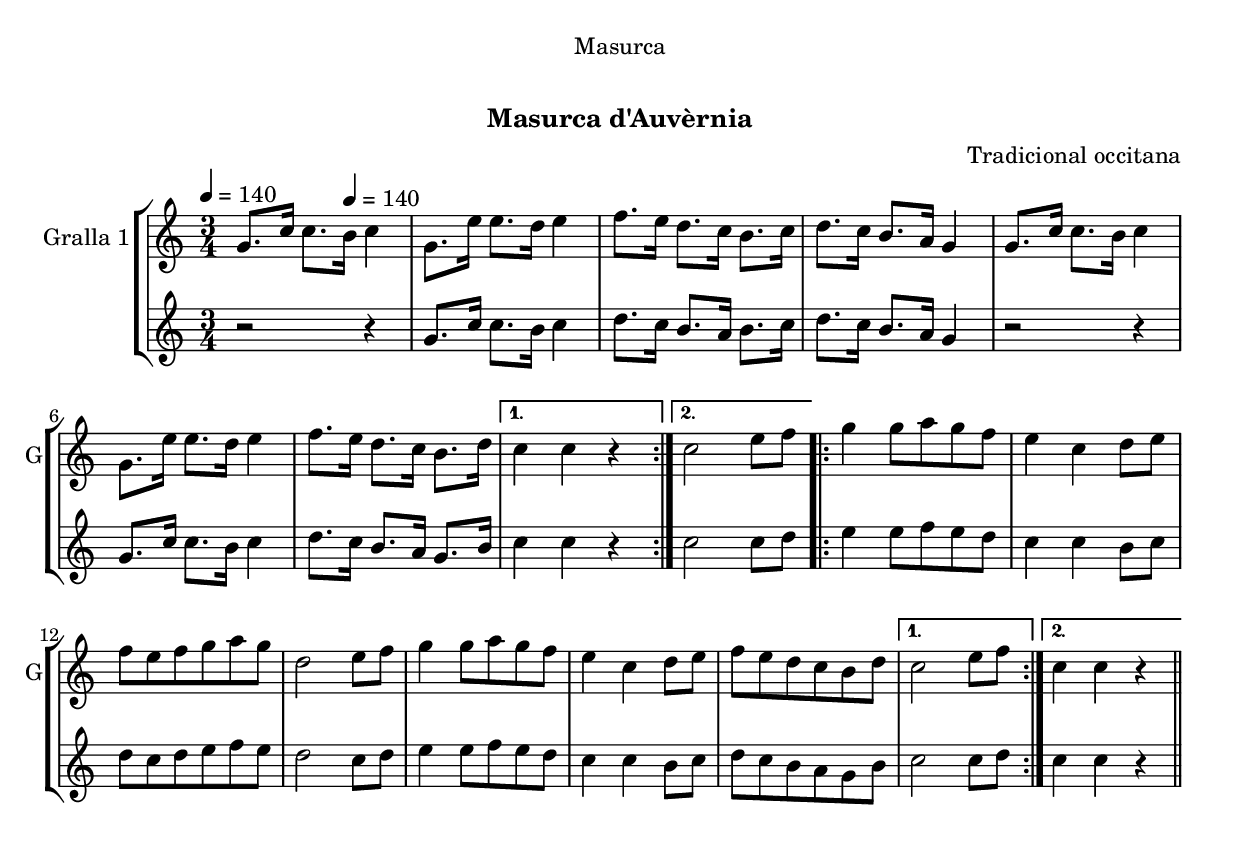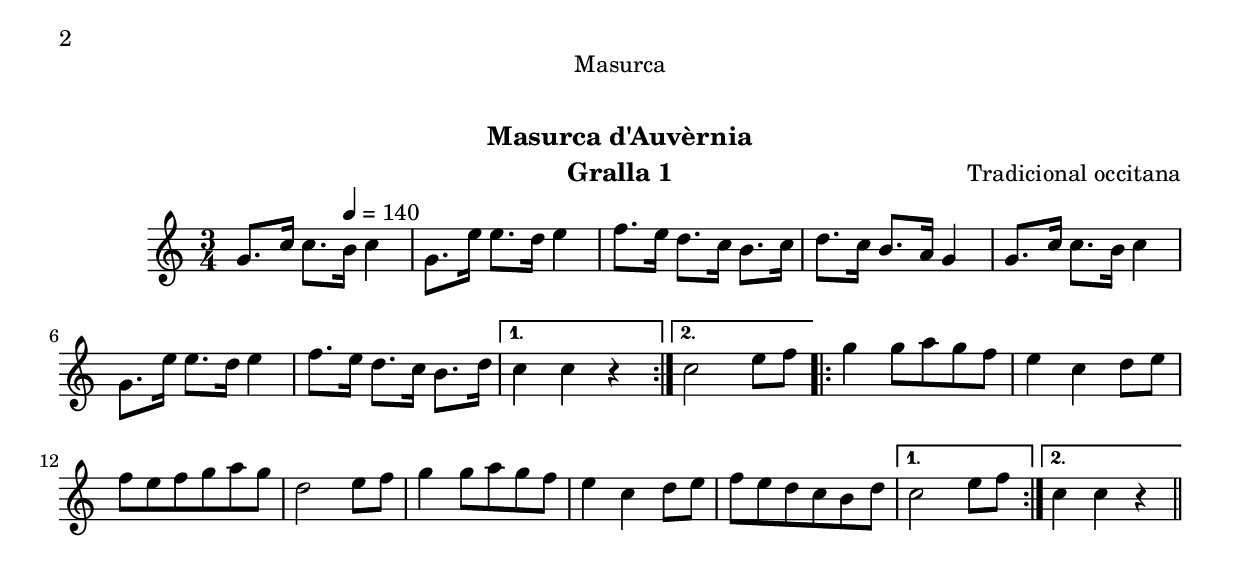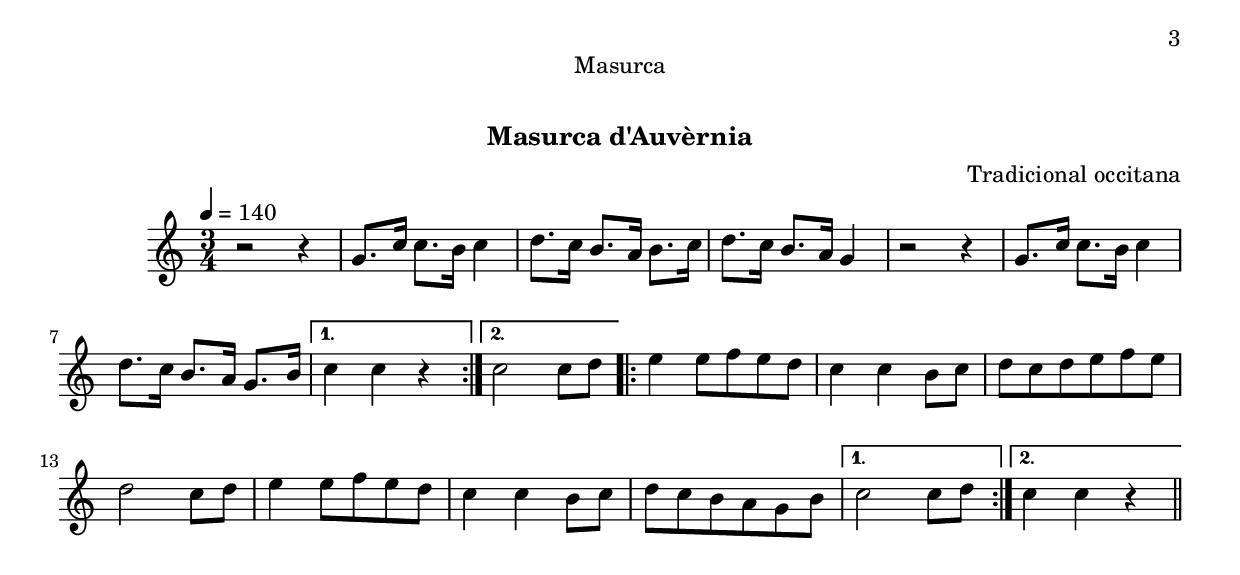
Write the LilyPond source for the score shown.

\version "2.22.1"

\header {
  dedication="Masurca"
  title="   "
  subtitle="Masurca d'Auvèrnia"
  subsubtitle=""
  poet=""
  meter=""
  piece=""
  composer="Tradicional occitana"
  arranger=""
  opus=""
  instrument=""
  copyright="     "
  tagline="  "
}

liniaroAa =
\relative g'
{
  \clef treble
  \key c \major
  \time 3/4
  \repeat volta 2 { g8. c16 c8. \tempo 4 = 140 b16 c4  |
  g8. e'16 e8. d16 e4  |
  f8. e16 d8. c16 b8. c16  |
  d8. c16 b8. a16 g4  |
  %05
  g8. c16 c8. b16 c4  |
  g8. e'16 e8. d16 e4  |
  f8. e16 d8. c16 b8. d16 }
  \alternative { { c4 c r }
  { c2 e8 f } }
  %10
  \repeat volta 2 { g4 g8 a g f  |
  e4 c d8 e  |
  f8 e f g a g  |
  d2 e8 f  |
  g4 g8 a g f  |
  %15
  e4 c d8 e  |
  f8 e d c b d }
  \alternative { { c2 e8 f }
  { c4 c r } } \bar "||"
}

liniaroAb =
\relative g'
{
  \tempo 4 = 140
  \clef treble
  \key c \major
  \time 3/4
  \repeat volta 2 { r2 r4  |
  g8. c16 c8. b16 c4  |
  d8. c16 b8. a16 b8. c16  |
  d8. c16 b8. a16 g4  |
  %05
  r2 r4  |
  g8. c16 c8. b16 c4  |
  d8. c16 b8. a16 g8. b16 }
  \alternative { { c4 c r }
  { c2 c8 d } }
  %10
  \repeat volta 2 { e4 e8 f e d  |
  c4 c b8 c  |
  d8 c d e f e  |
  d2 c8 d  |
  e4 e8 f e d  |
  %15
  c4 c b8 c  |
  d8 c b a g b }
  \alternative { { c2 c8 d }
  { c4 c r } } \bar "||"
}

\bookpart {
  \score {
    \new StaffGroup {
      \override Score.RehearsalMark #'self-alignment-X = #LEFT
      <<
        \new Staff \with {instrumentName = #"Gralla 1" shortInstrumentName = #"G"} \liniaroAa
        \new Staff \with {instrumentName = #"" shortInstrumentName = #" "} \liniaroAb
      >>
    }
    \layout {}
  }
  \score { \unfoldRepeats
    \new StaffGroup {
      \override Score.RehearsalMark #'self-alignment-X = #LEFT
      <<
        \new Staff \with {instrumentName = #"Gralla 1" shortInstrumentName = #"G"} \liniaroAa
        \new Staff \with {instrumentName = #"" shortInstrumentName = #" "} \liniaroAb
      >>
    }
    \midi {
      \set Staff.midiInstrument = "oboe"
      \set DrumStaff.midiInstrument = "drums"
    }
  }
}

\bookpart {
  \header {instrument="Gralla 1"}
  \score {
    \new StaffGroup {
      \override Score.RehearsalMark #'self-alignment-X = #LEFT
      <<
        \new Staff \liniaroAa
      >>
    }
    \layout {}
  }
  \score { \unfoldRepeats
    \new StaffGroup {
      \override Score.RehearsalMark #'self-alignment-X = #LEFT
      <<
        \new Staff \liniaroAa
      >>
    }
    \midi {
      \set Staff.midiInstrument = "oboe"
      \set DrumStaff.midiInstrument = "drums"
    }
  }
}

\bookpart {
  \header {instrument=""}
  \score {
    \new StaffGroup {
      \override Score.RehearsalMark #'self-alignment-X = #LEFT
      <<
        \new Staff \liniaroAb
      >>
    }
    \layout {}
  }
  \score { \unfoldRepeats
    \new StaffGroup {
      \override Score.RehearsalMark #'self-alignment-X = #LEFT
      <<
        \new Staff \liniaroAb
      >>
    }
    \midi {
      \set Staff.midiInstrument = "oboe"
      \set DrumStaff.midiInstrument = "drums"
    }
  }
}

